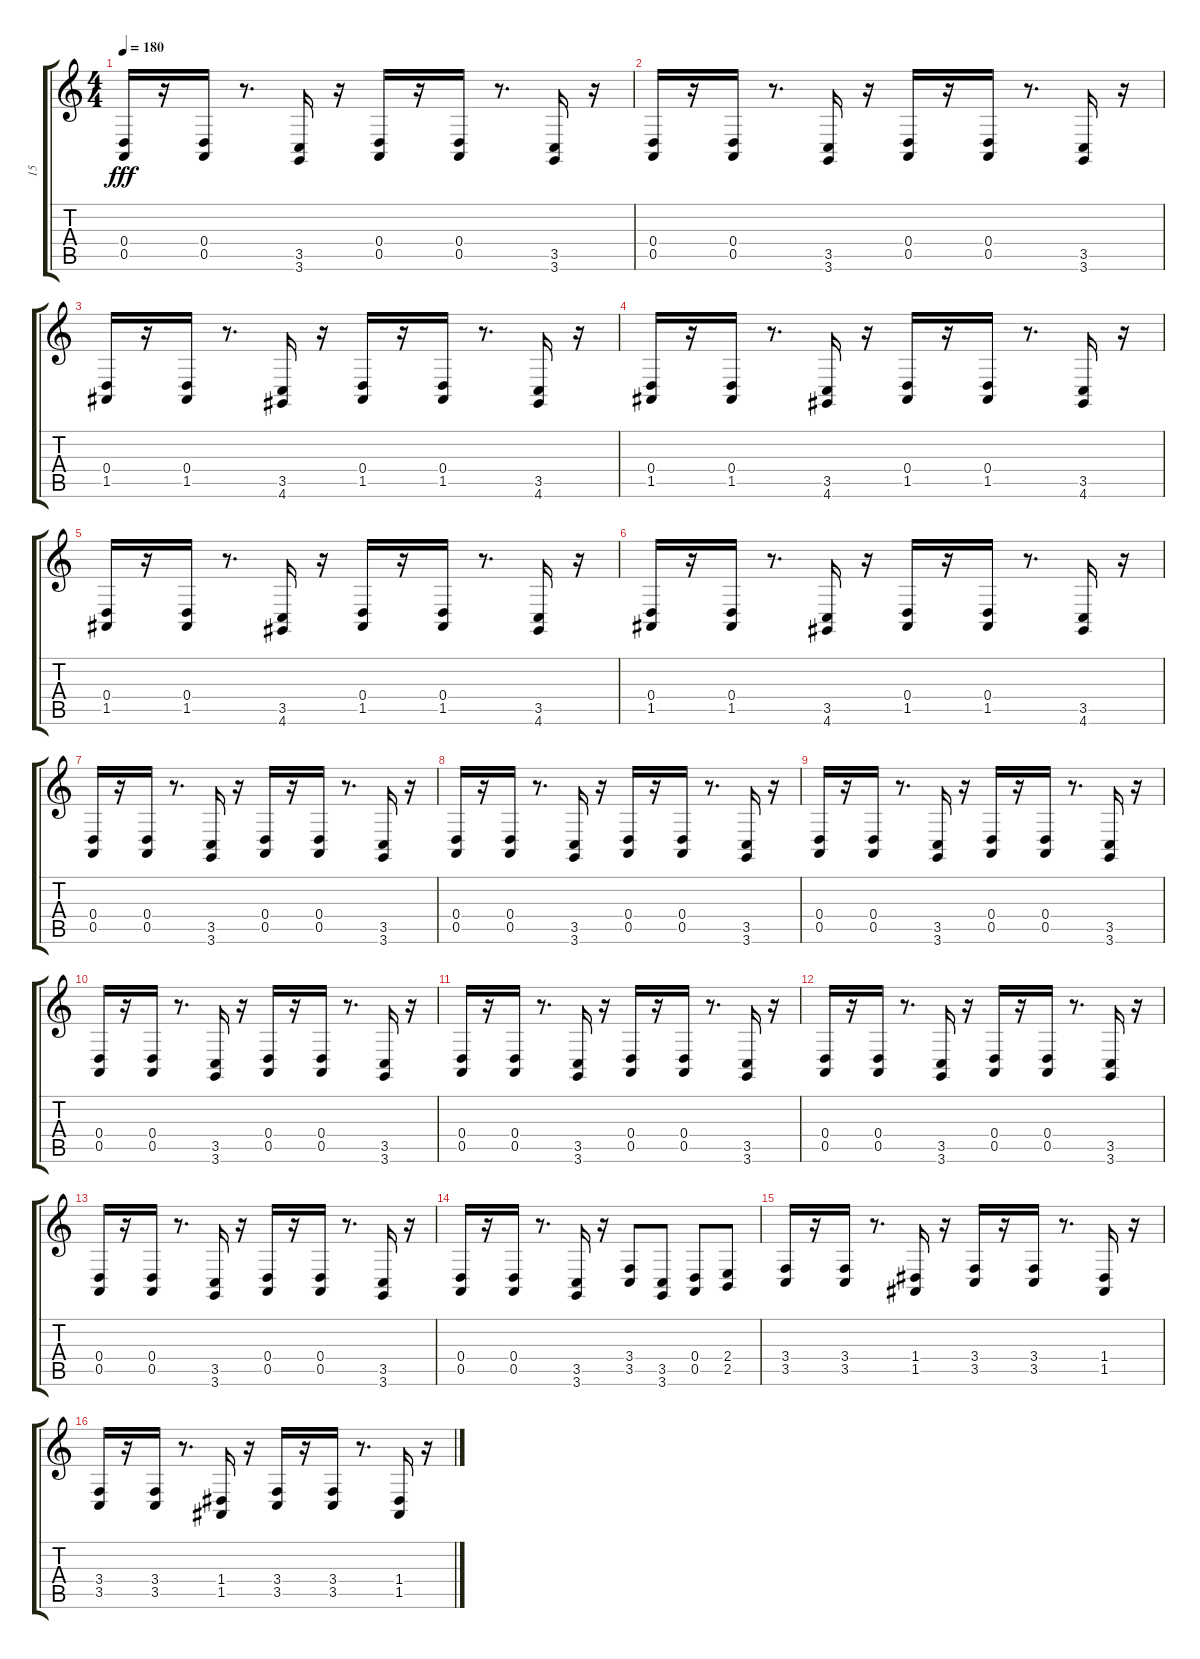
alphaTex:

\track ("15" "15") {instrument pad3polysynth}
\staff {score tabs}
\tuning (E4 B3 G3 D3 A2 E2) {hide}
\ts (4 4)
\tempo 180
\clef g2
\ks c
(0.4 0.5).16{dy fff} r.16 (0.4 0.5).16 r.8{d} (3.5 3.6).16 r.16 (0.4 0.5).16 r.16 (0.4 0.5).16 r.8{d} (3.5 3.6).16 r.16 |
(0.4 0.5).16 r.16 (0.4 0.5).16 r.8{d} (3.5 3.6).16 r.16 (0.4 0.5).16 r.16 (0.4 0.5).16 r.8{d} (3.5 3.6).16 r.16 |
(0.4 1.5).16 r.16 (0.4 1.5).16 r.8{d} (3.5 4.6).16 r.16 (0.4 1.5).16 r.16 (0.4 1.5).16 r.8{d} (3.5 4.6).16 r.16 |
(0.4 1.5).16 r.16 (0.4 1.5).16 r.8{d} (3.5 4.6).16 r.16 (0.4 1.5).16 r.16 (0.4 1.5).16 r.8{d} (3.5 4.6).16 r.16 |
(0.4 1.5).16 r.16 (0.4 1.5).16 r.8{d} (3.5 4.6).16 r.16 (0.4 1.5).16 r.16 (0.4 1.5).16 r.8{d} (3.5 4.6).16 r.16 |
(0.4 1.5).16 r.16 (0.4 1.5).16 r.8{d} (3.5 4.6).16 r.16 (0.4 1.5).16 r.16 (0.4 1.5).16 r.8{d} (3.5 4.6).16 r.16 |
(0.4 0.5).16 r.16 (0.4 0.5).16 r.8{d} (3.5 3.6).16 r.16 (0.4 0.5).16 r.16 (0.4 0.5).16 r.8{d} (3.5 3.6).16 r.16 |
(0.4 0.5).16 r.16 (0.4 0.5).16 r.8{d} (3.5 3.6).16 r.16 (0.4 0.5).16 r.16 (0.4 0.5).16 r.8{d} (3.5 3.6).16 r.16 |
(0.4 0.5).16 r.16 (0.4 0.5).16 r.8{d} (3.5 3.6).16 r.16 (0.4 0.5).16 r.16 (0.4 0.5).16 r.8{d} (3.5 3.6).16 r.16 |
(0.4 0.5).16 r.16 (0.4 0.5).16 r.8{d} (3.5 3.6).16 r.16 (0.4 0.5).16 r.16 (0.4 0.5).16 r.8{d} (3.5 3.6).16 r.16 |
(0.4 0.5).16 r.16 (0.4 0.5).16 r.8{d} (3.5 3.6).16 r.16 (0.4 0.5).16 r.16 (0.4 0.5).16 r.8{d} (3.5 3.6).16 r.16 |
(0.4 0.5).16 r.16 (0.4 0.5).16 r.8{d} (3.5 3.6).16 r.16 (0.4 0.5).16 r.16 (0.4 0.5).16 r.8{d} (3.5 3.6).16 r.16 |
(0.4 0.5).16 r.16 (0.4 0.5).16 r.8{d} (3.5 3.6).16 r.16 (0.4 0.5).16 r.16 (0.4 0.5).16 r.8{d} (3.5 3.6).16 r.16 |
(0.4 0.5).16 r.16 (0.4 0.5).16 r.8{d} (3.5 3.6).16 r.16 (3.4 3.5).8 (3.5 3.6).8 (0.4 0.5).8 (2.4 2.5).8 |
(3.4 3.5).16 r.16 (3.4 3.5).16 r.8{d} (1.4 1.5).16 r.16 (3.4 3.5).16 r.16 (3.4 3.5).16 r.8{d} (1.4 1.5).16 r.16 |
(3.4 3.5).16 r.16 (3.4 3.5).16 r.8{d} (1.4 1.5).16 r.16 (3.4 3.5).16 r.16 (3.4 3.5).16 r.8{d} (1.4 1.5).16 r.16
